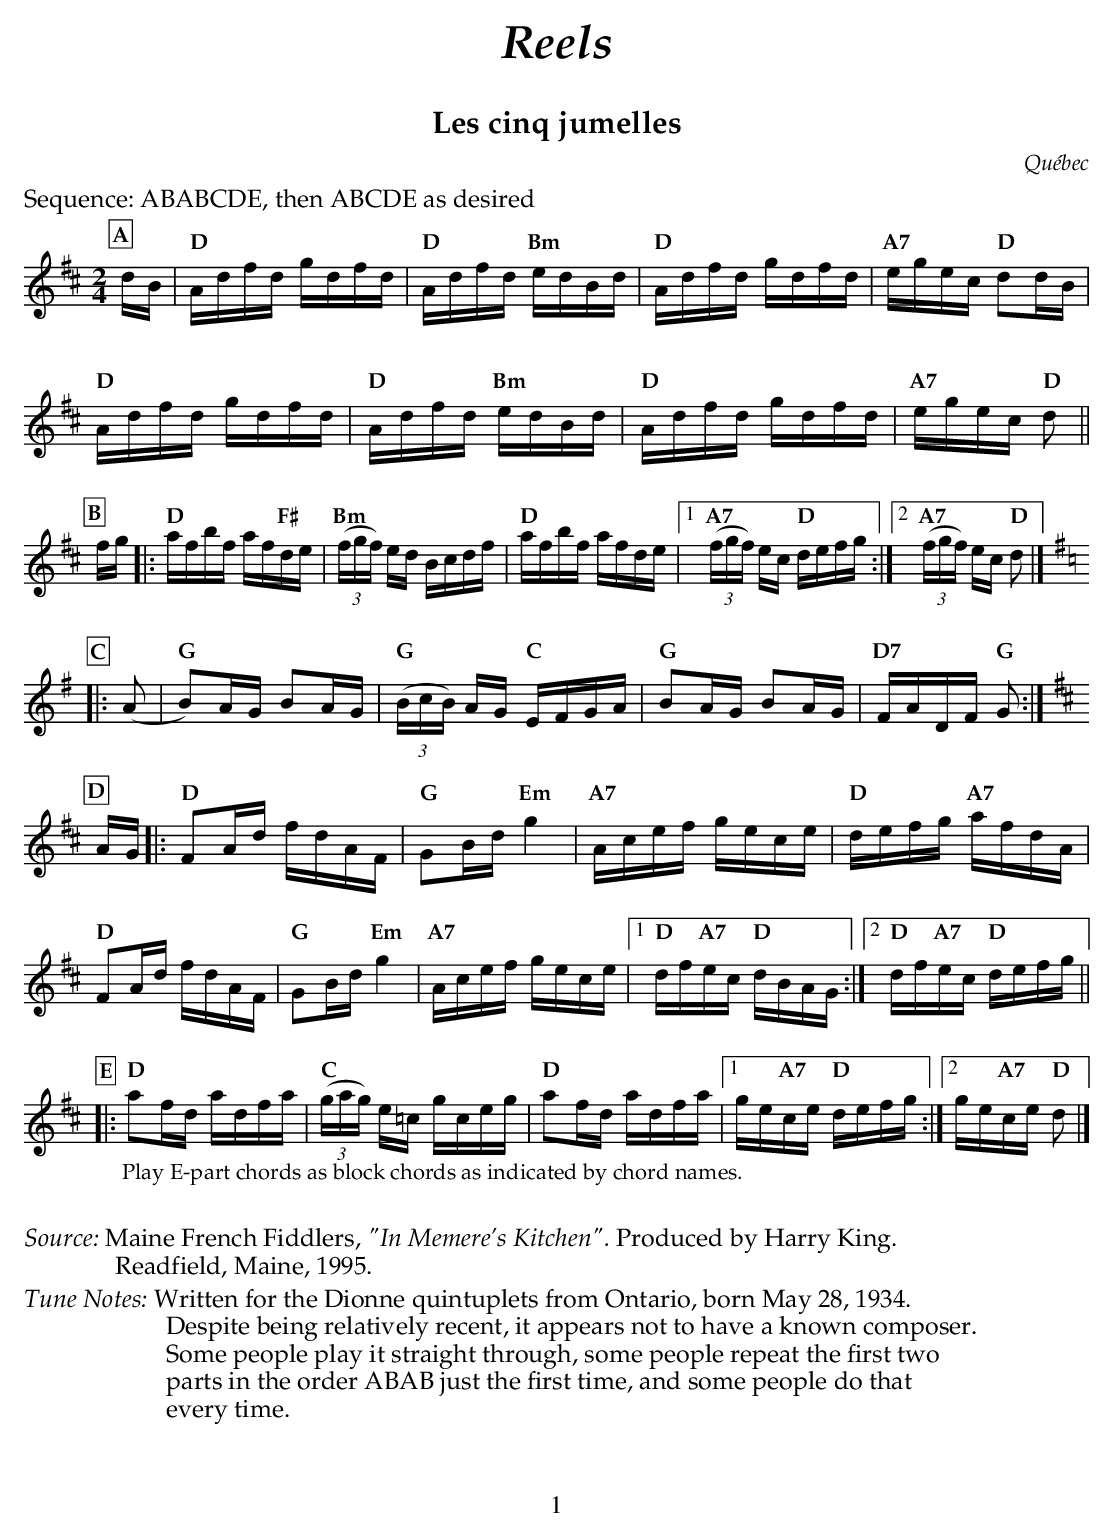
X:1
T:Les cinq jumelles
O:Qu\'ebec
U:s = !slide!
U:t = !trill!
M:2/4
L:1/16
K:D
%%text Sequence: ABABCDE, then ABCDE as desired
P:A
dB |\
"D" Adfd gdfd     | "D" Adfd "Bm" edBd      | "D" Adfd gdfd | "A7" egec "D" d2dB      |
"D" Adfd gdfd     | "D" Adfd "Bm" edBd      | "D" Adfd gdfd | "A7" egec "D"  d2       ||
P:B
fg |:\
"D" afbf af"F#"de | "Bm" ((3fgf)  ed Bcdf   | "D" afbf afde  |1 "A7" ((3fgf) ec "D" defg :|2 "A7" ((3fgf) ec "D" d2 |] [K:G]
P:C
|: (A2 |\
"G" B2)AG B2AG    | "G" ((3BcB) AG "C" EFGA | "G" B2AG B2AG  | "D7" FADF "G" G2       :| [K:D]
P:D
AG \
|: "D" F2Ad fdAF  | "G" G2Bd "Em" g4        | "A7" Acef gece | "D" defg "A7" afdA      |
   "D" F2Ad fdAF  | "G" G2Bd "Em" g4        | "A7" Acef gece |1 "D" df"A7"ec "D" dBAG :|2 "D" df"A7"ec "D" defg ||
P:E
|: "_Play E-part chords as block chords as indicated by chord names."\
"D" a2fd adfa     | "C" ((3gag) e=c gceg    | "D" a2fd adfa  |1 ge"A7"ce "D" defg     :|2  ge"A7"ce "D" d2 |]
